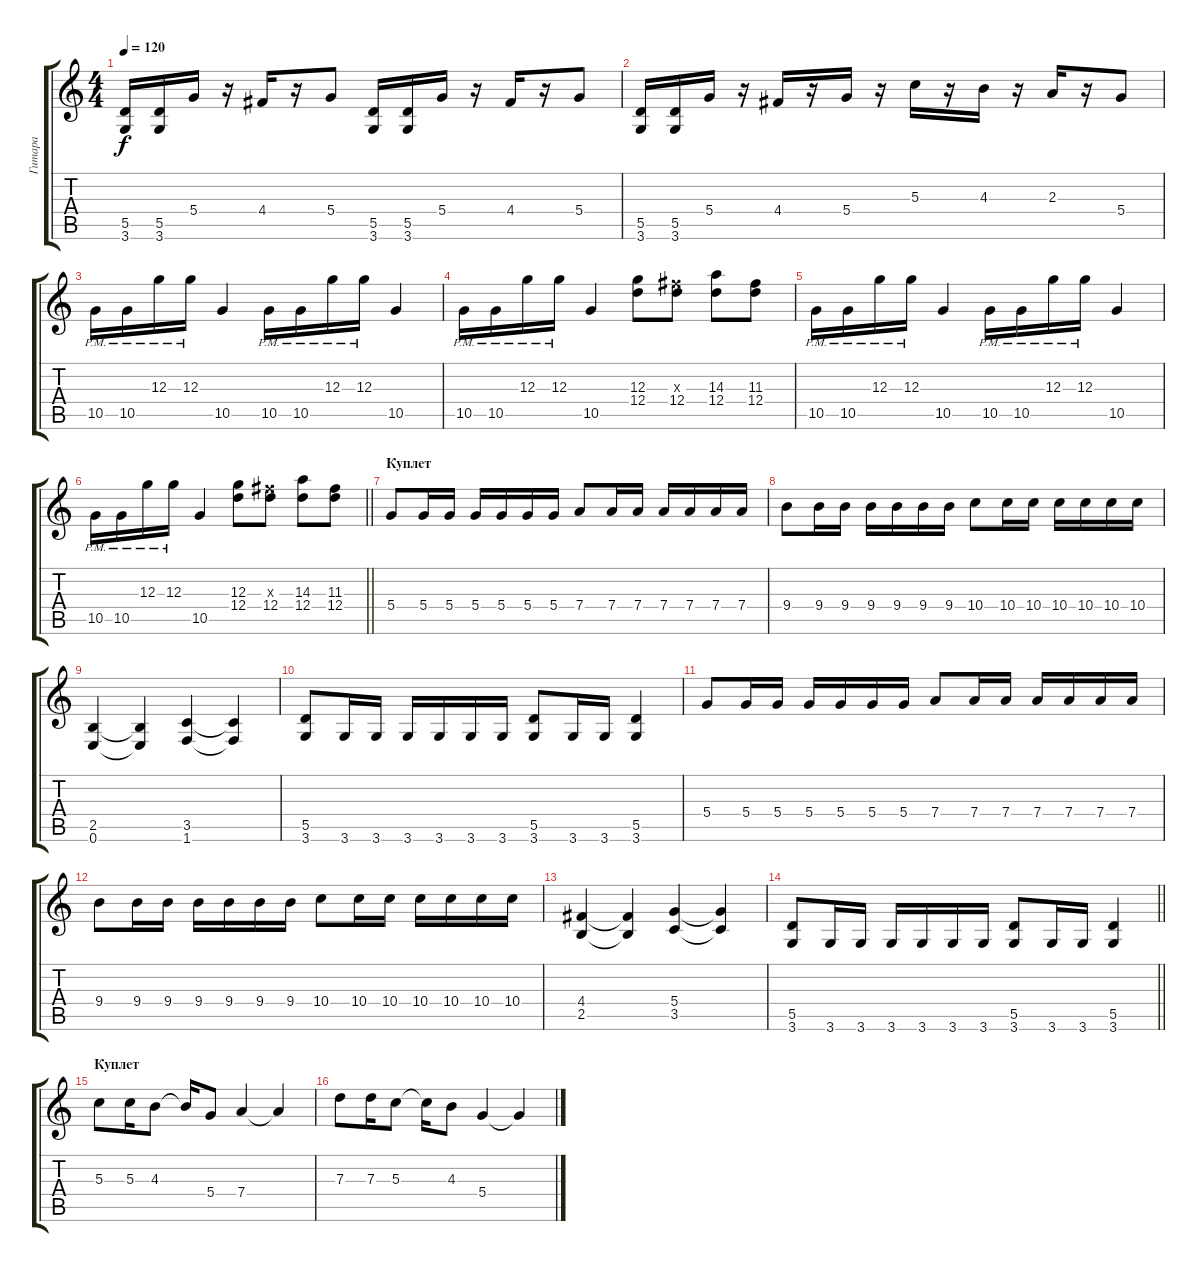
\track ("Гитара" "Гитара") {instrument distortionguitar}
\staff {score tabs}
\tuning (E4 B3 G3 D3 A2 E2) {hide}
\ts (4 4)
\tempo 120
\clef g2
\ks c
(5.5 3.6).16{dy f} (5.5 3.6).16 5.4.16 r.16 4.4.16 r.16 5.4.8 (5.5 3.6).16 (5.5 3.6).16 5.4.16 r.16 4.4.16 r.16 5.4.8 |
(5.5 3.6).16 (5.5 3.6).16 5.4.16 r.16 4.4.16 r.16 5.4.16 r.16 5.3.16 r.16 4.3.16 r.16 2.3.16 r.16 5.4.8 |
10.5{pm}.16 10.5{pm}.16 12.3{pm}.16 12.3{pm}.16 10.5.4 10.5{pm}.16 10.5{pm}.16 12.3{pm}.16 12.3{pm}.16 10.5.4 |
10.5{pm}.16 10.5{pm}.16 12.3{pm}.16 12.3{pm}.16 10.5.4 (12.3 12.4).8 (11.3{x} 12.4).8 (14.3 12.4).8 (11.3 12.4).8 |
10.5{pm}.16 10.5{pm}.16 12.3{pm}.16 12.3{pm}.16 10.5.4 10.5{pm}.16 10.5{pm}.16 12.3{pm}.16 12.3{pm}.16 10.5.4 |
\barLineRight lightlight
10.5{pm}.16 10.5{pm}.16 12.3{pm}.16 12.3{pm}.16 10.5.4 (12.3 12.4).8 (11.3{x} 12.4).8 (14.3 12.4).8 (11.3 12.4).8 |
\section ("" "Куплет")
5.4.8 5.4.16 5.4.16 5.4.16 5.4.16 5.4.16 5.4.16 7.4.8 7.4.16 7.4.16 7.4.16 7.4.16 7.4.16 7.4.16 |
9.4.8 9.4.16 9.4.16 9.4.16 9.4.16 9.4.16 9.4.16 10.4.8 10.4.16 10.4.16 10.4.16 10.4.16 10.4.16 10.4.16 |
(2.5 0.6).4 (2.5{t} 0.6{t}).4 (3.5 1.6).4 (3.5{t} 1.6{t}).4 |
(5.5 3.6).8 3.6.16 3.6.16 3.6.16 3.6.16 3.6.16 3.6.16 (5.5 3.6).8 3.6.16 3.6.16 (5.5 3.6).4 |
5.4.8 5.4.16 5.4.16 5.4.16 5.4.16 5.4.16 5.4.16 7.4.8 7.4.16 7.4.16 7.4.16 7.4.16 7.4.16 7.4.16 |
9.4.8 9.4.16 9.4.16 9.4.16 9.4.16 9.4.16 9.4.16 10.4.8 10.4.16 10.4.16 10.4.16 10.4.16 10.4.16 10.4.16 |
(4.4 2.5).4 (4.4{t} 2.5{t}).4 (5.4 3.5).4 (5.4{t} 3.5{t}).4 |
\barLineRight lightlight
(5.5 3.6).8 3.6.16 3.6.16 3.6.16 3.6.16 3.6.16 3.6.16 (5.5 3.6).8 3.6.16 3.6.16 (5.5 3.6).4 |
\section ("" "Куплет")
5.3.8 5.3.16 4.3.8 4.3{t}.16 5.4.8 7.4.4 7.4{t}.4 |
7.3.8 7.3.16 5.3.8 5.3{t}.16 4.3.8 5.4.4 5.4{t}.4
